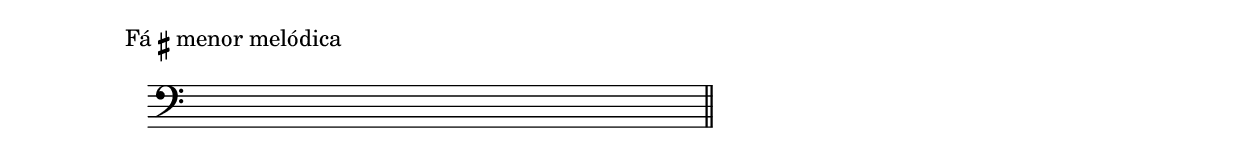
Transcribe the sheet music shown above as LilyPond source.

\version "2.10.0"
<<
\new Staff \with {
	\remove "Time_signature_engraver"
	\override Stem #'transparent = ##t
}

\relative c' { \clef bass
		\time 8/4
		\once \override TextScript #'extra-offset = #'( -8.0 . 1.0 )
		\hideNotes
		c,^\markup{ Fá \sharp menor melódica }
		c c c c c c c \bar " "
		e e e e e e e e
		\unHideNotes  \bar "||"
}
>>


